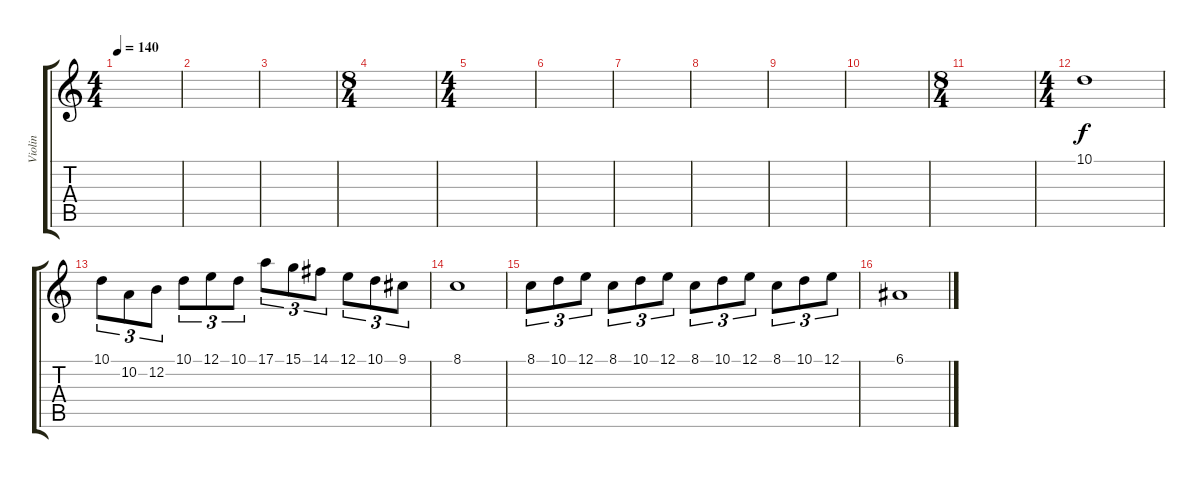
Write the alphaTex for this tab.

\track ("Violin" "Violin") {instrument violin}
\staff {score tabs}
\tuning (E4 B3 G3 D3 A2 E2) {hide}
\ts (4 4)
\tempo 140
\clef g2
\ks c
|
|
|
\ts (8 4)
|
\ts (4 4)
|
|
|
|
|
|
\ts (8 4)
|
\ts (4 4)
10.1.1 |
10.1.8{tu (3 2)} 10.2.8{tu (3 2)} 12.2.8{tu (3 2)} 10.1.8{tu (3 2)} 12.1.8{tu (3 2)} 10.1.8{tu (3 2)} 17.1.8{tu (3 2)} 15.1.8{tu (3 2)} 14.1.8{tu (3 2)} 12.1.8{tu (3 2)} 10.1.8{tu (3 2)} 9.1.8{tu (3 2)} |
8.1.1 |
8.1.8{tu (3 2)} 10.1.8{tu (3 2)} 12.1.8{tu (3 2)} 8.1.8{tu (3 2)} 10.1.8{tu (3 2)} 12.1.8{tu (3 2)} 8.1.8{tu (3 2)} 10.1.8{tu (3 2)} 12.1.8{tu (3 2)} 8.1.8{tu (3 2)} 10.1.8{tu (3 2)} 12.1.8{tu (3 2)} |
6.1.1
